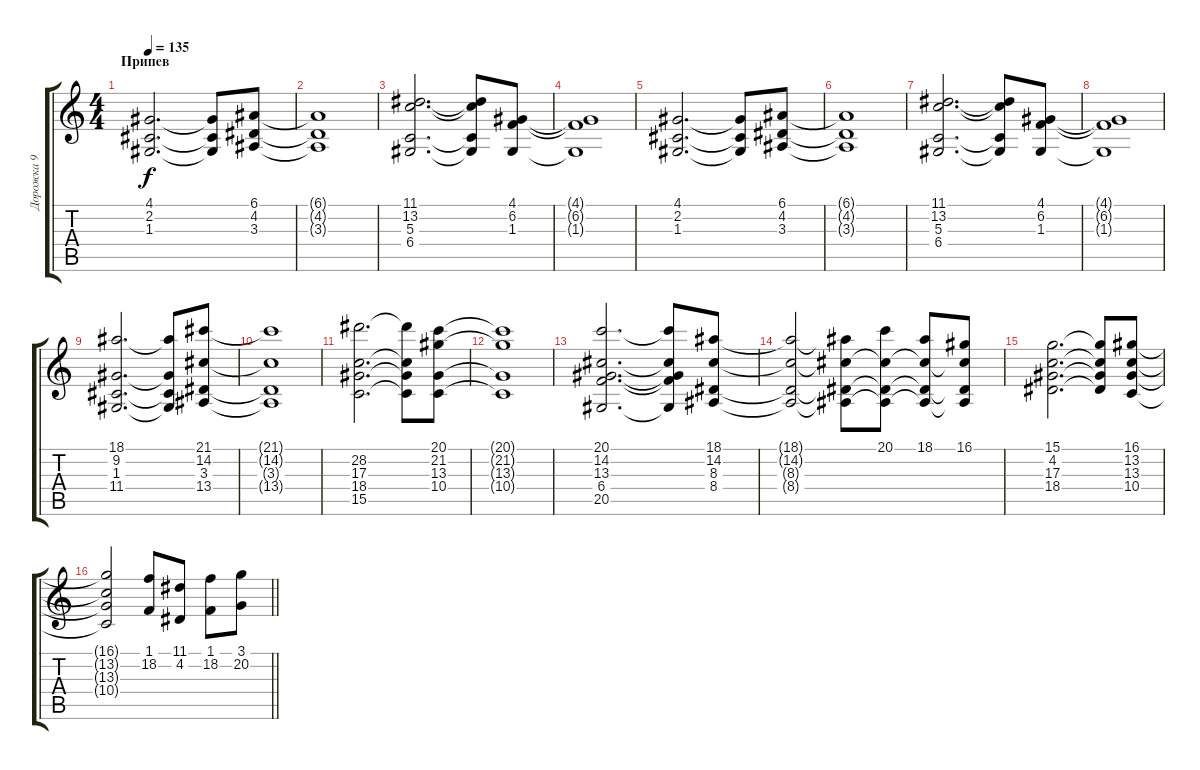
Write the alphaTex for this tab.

\track ("Дорожка 9" "Дорожка 9") {instrument stringensemble1}
\staff {score tabs}
\tuning (E4 B3 G3 D3 A2 E2) {hide}
\ts (4 4)
\section ("" "Припев")
\tempo 135
\clef g2
\ks c
(4.1 2.2 1.3).2{d dy f volume 13} (4.1{t} 2.2{t} 1.3{t}).8 (6.1 4.2 3.3).8 |
(6.1{t} 4.2{t} 3.3{t}).1 |
(11.1 13.2 5.3 6.4).2{d} (11.1{t} 13.2{t} 5.3{t} 6.4{t}).8 (4.1 6.2 1.3).8 |
(4.1{t} 6.2{t} 1.3{t}).1 |
(4.1 2.2 1.3).2{d} (4.1{t} 2.2{t} 1.3{t}).8 (6.1 4.2 3.3).8 |
(6.1{t} 4.2{t} 3.3{t}).1 |
(11.1 13.2 5.3 6.4).2{d} (11.1{t} 13.2{t} 5.3{t} 6.4{t}).8 (4.1 6.2 1.3).8 |
(4.1{t} 6.2{t} 1.3{t}).1 |
(18.1 9.2 1.3 11.4).2{d} (18.1{t} 9.2{t} 1.3{t} 11.4{t}).8 (21.1 14.2 3.3 13.4).8 |
(21.1{t} 14.2{t} 3.3{t} 13.4{t}).1 |
(28.2 17.3 18.4 15.5).2{d} (28.2{t} 17.3{t} 18.4{t} 15.5{t}).8 (20.1 21.2 13.3 10.4).8 |
(20.1{t} 21.2{t} 13.3{t} 10.4{t}).1 |
(20.1 14.2 13.3 6.4 20.5).2{d} (20.1{t} 14.2{t} 13.3{t} 6.4{t} 20.5{t}).8 (18.1 14.2 8.3 8.4).8 |
(18.1{t} 14.2{t} 8.3{t} 8.4{t}).2 (18.1{t} 14.2{t} 8.3{t} 8.4{t}).8 (20.1 14.2{t} 8.3{t} 8.4{t}).8 (18.1 14.2{t} 8.3{t} 8.4{t}).8 (16.1 14.2{t} 8.3{t} 8.4{t}).8 |
(15.1 4.2 17.3 18.4).2{d} (15.1{t} 4.2{t} 17.3{t} 18.4{t}).8 (16.1 13.2 13.3 10.4).8 |
\barLineRight lightlight
(16.1{t} 13.2{t} 13.3{t} 10.4{t}).2 (1.1 18.2).8 (11.1 4.2).8 (1.1 18.2).8 (3.1 20.2).8
